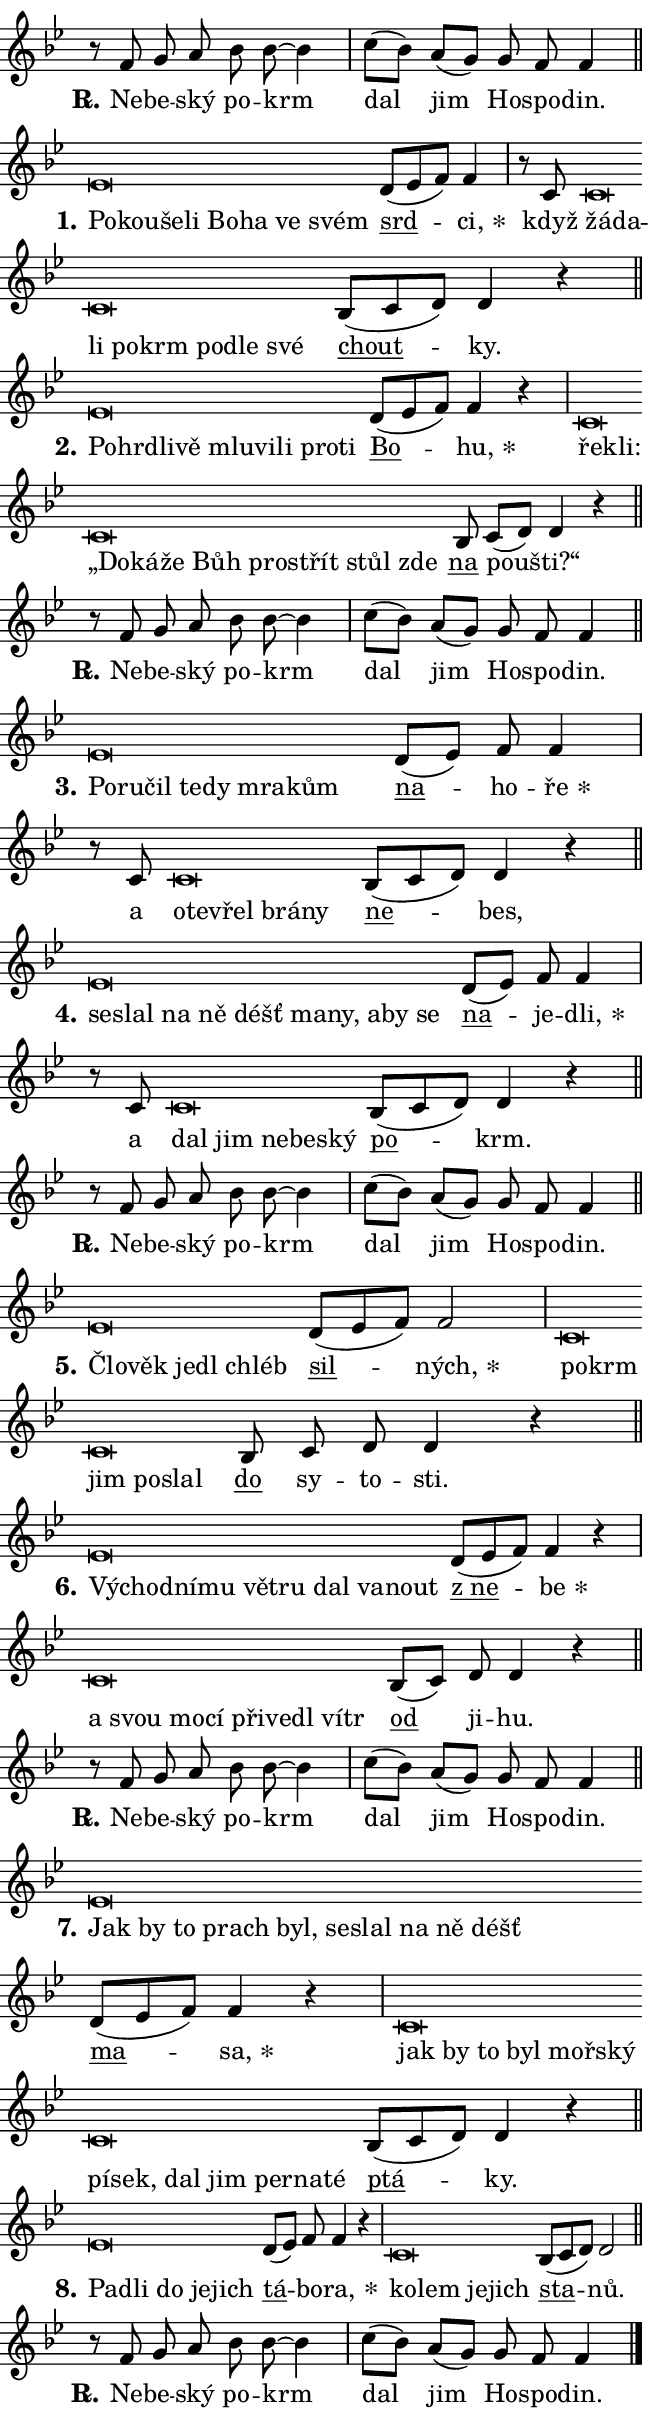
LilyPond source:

\version "2.24.0"
\header { tagline = "" }
\paper {
  indent = 0\cm
  top-margin = 0\cm
  right-margin = 0.13\cm % to fit lyric hyphens
  bottom-margin = 0\cm
  left-margin = 0\cm
  paper-width = 11\cm
  page-breaking = #ly:one-page-breaking
  system-system-spacing.basic-distance = #11
  score-system-spacing.basic-distance = #11
  ragged-last = ##f
}


%% Author: Thomas Morley
%% https://lists.gnu.org/archive/html/lilypond-user/2020-05/msg00002.html
#(define (line-position grob)
"Returns position of @var[grob} in current system:
   @code{'start}, if at first time-step
   @code{'end}, if at last time-step
   @code{'middle} otherwise
"
  (let* ((col (ly:item-get-column grob))
         (ln (ly:grob-object col 'left-neighbor))
         (rn (ly:grob-object col 'right-neighbor))
         (col-to-check-left (if (ly:grob? ln) ln col))
         (col-to-check-right (if (ly:grob? rn) rn col))
         (break-dir-left
           (and
             (ly:grob-property col-to-check-left 'non-musical #f)
             (ly:item-break-dir col-to-check-left)))
         (break-dir-right
           (and
             (ly:grob-property col-to-check-right 'non-musical #f)
             (ly:item-break-dir col-to-check-right))))
        (cond ((eqv? 1 break-dir-left) 'start)
              ((eqv? -1 break-dir-right) 'end)
              (else 'middle))))

#(define (tranparent-at-line-position vctor)
  (lambda (grob)
  "Relying on @code{line-position} select the relevant enry from @var{vctor}.
Used to determine transparency,"
    (case (line-position grob)
      ((end) (not (vector-ref vctor 0)))
      ((middle) (not (vector-ref vctor 1)))
      ((start) (not (vector-ref vctor 2))))))

noteHeadBreakVisibility =
#(define-music-function (break-visibility)(vector?)
"Makes @code{NoteHead}s transparent relying on @var{break-visibility}"
#{
  \override NoteHead.transparent =
    #(tranparent-at-line-position break-visibility)
#})

#(define delete-ledgers-for-transparent-note-heads
  (lambda (grob)
    "Reads whether a @code{NoteHead} is transparent.
If so this @code{NoteHead} is removed from @code{'note-heads} from
@var{grob}, which is supposed to be @code{LedgerLineSpanner}.
As a result ledgers are not printed for this @code{NoteHead}"
    (let* ((nhds-array (ly:grob-object grob 'note-heads))
           (nhds-list
             (if (ly:grob-array? nhds-array)
                 (ly:grob-array->list nhds-array)
                 '()))
           ;; Relies on the transparent-property being done before
           ;; Staff.LedgerLineSpanner.after-line-breaking is executed.
           ;; This is fragile ...
           (to-keep
             (remove
               (lambda (nhd)
                 (ly:grob-property nhd 'transparent #f))
               nhds-list)))
      ;; TODO find a better method to iterate over grob-arrays, similiar
      ;; to filter/remove etc for lists
      ;; For now rebuilt from scratch
      (set! (ly:grob-object grob 'note-heads)  '())
      (for-each
        (lambda (nhd)
          (ly:pointer-group-interface::add-grob grob 'note-heads nhd))
        to-keep))))

squashNotes = {
  \override NoteHead.X-extent = #'(-0.2 . 0.2)
  \override NoteHead.Y-extent = #'(-0.75 . 0)
  \override NoteHead.stencil =
    #(lambda (grob)
       (let ((pos (ly:grob-property grob 'staff-position)))
         (begin
           (if (< pos -7) (display "ERROR: Lower brevis then expected\n") (display ""))
           (if (<= pos -6) ly:text-interface::print ly:note-head::print))))
}
unSquashNotes = {
  \revert NoteHead.X-extent
  \revert NoteHead.Y-extent
  \revert NoteHead.stencil
}

hideNotes = \noteHeadBreakVisibility #begin-of-line-visible
unHideNotes = \noteHeadBreakVisibility #all-visible

% work-around for resetting accidentals
% https://lilypond.org/doc/v2.23/Documentation/notation/displaying-rhythms#unmetered-music
cadenzaMeasure = {
  \cadenzaOff
  \partial 1024 s1024
  \cadenzaOn
}

#(define-markup-command (accent layout props text) (markup?)
  "Underline accented syllable"
  (interpret-markup layout props
    #{\markup \override #'(offset . 4.3) \underline { #text }#}))

responsum = \markup \concat {
  "R" \hspace #-1.05 \path #0.1 #'((moveto 0 0.07) (lineto 0.9 0.8)) \hspace #0.05 "."
}

spaceSize = #0.6828661417322834 % exact space size for TeX Gyre Schola

\layout {
  \context {
    \Staff
    \remove "Time_signature_engraver"
    \override LedgerLineSpanner.after-line-breaking = #delete-ledgers-for-transparent-note-heads
  }
  \context {
    \Lyrics {
      \override LyricSpace.minimum-distance = \spaceSize
      \override LyricText.font-name = #"TeX Gyre Schola"
      \override LyricText.font-size = 1
      \override StanzaNumber.font-name = #"TeX Gyre Schola Bold"
      \override StanzaNumber.font-size = 1
    }
  }
  \context {
    \Score 
    \override NoteHead.text =
      #(lambda (grob) 
        (let ((pos (ly:grob-property grob 'staff-position)))
          #{\markup {
            \combine
              \halign #-0.55 \raise #(if (= pos -6) 0 0.5) \override #'(thickness . 2) \draw-line #'(3.2 . 0)
              \musicglyph "noteheads.sM1"
          }#}))
  }
}

% magnetic-lyrics.ily
%
%   written by
%     Jean Abou Samra <jean@abou-samra.fr>
%     Werner Lemberg <wl@gnu.org>
%
%   adapted by
%     Jiri Hon <jiri.hon@gmail.com>
%
% Version 2022-Apr-15

% https://www.mail-archive.com/lilypond-user@gnu.org/msg149350.html

#(define (Left_hyphen_pointer_engraver context)
   "Collect syllable-hyphen-syllable occurrences in lyrics and store
them in properties.  This engraver only looks to the left.  For
example, if the lyrics input is @code{foo -- bar}, it does the
following.

@itemize @bullet
@item
Set the @code{text} property of the @code{LyricHyphen} grob between
@q{foo} and @q{bar} to @code{foo}.

@item
Set the @code{left-hyphen} property of the @code{LyricText} grob with
text @q{foo} to the @code{LyricHyphen} grob between @q{foo} and
@q{bar}.
@end itemize

Use this auxiliary engraver in combination with the
@code{lyric-@/text::@/apply-@/magnetic-@/offset!} hook."
   (let ((hyphen #f)
         (text #f))
     (make-engraver
      (acknowledgers
       ((lyric-syllable-interface engraver grob source-engraver)
        (set! text grob)))
      (end-acknowledgers
       ((lyric-hyphen-interface engraver grob source-engraver)
        ;(when (not (grob::has-interface grob 'lyric-space-interface))
          (set! hyphen grob)));)
      ((stop-translation-timestep engraver)
       (when (and text hyphen)
         (ly:grob-set-object! text 'left-hyphen hyphen))
       (set! text #f)
       (set! hyphen #f)))))

#(define (lyric-text::apply-magnetic-offset! grob)
   "If the space between two syllables is less than the value in
property @code{LyricText@/.details@/.squash-threshold}, move the right
syllable to the left so that it gets concatenated with the left
syllable.

Use this function as a hook for
@code{LyricText@/.after-@/line-@/breaking} if the
@code{Left_@/hyphen_@/pointer_@/engraver} is active."
   (let ((hyphen (ly:grob-object grob 'left-hyphen #f)))
     (when hyphen
       (let ((left-text (ly:spanner-bound hyphen LEFT)))
         (when (grob::has-interface left-text 'lyric-syllable-interface)
           (let* ((common (ly:grob-common-refpoint grob left-text X))
                  (this-x-ext (ly:grob-extent grob common X))
                  (left-x-ext
                   (begin
                     ;; Trigger magnetism for left-text.
                     (ly:grob-property left-text 'after-line-breaking)
                     (ly:grob-extent left-text common X)))
                  ;; `delta` is the gap width between two syllables.
                  (delta (- (interval-start this-x-ext)
                            (interval-end left-x-ext)))
                  (details (ly:grob-property grob 'details))
                  (threshold (assoc-get 'squash-threshold details 0.2)))
             (when (< delta threshold)
               (let* (;; We have to manipulate the input text so that
                      ;; ligatures crossing syllable boundaries are not
                      ;; disabled.  For languages based on the Latin
                      ;; script this is essentially a beautification.
                      ;; However, for non-Western scripts it can be a
                      ;; necessity.
                      (lt (ly:grob-property left-text 'text))
                      (rt (ly:grob-property grob 'text))
                      (is-space (grob::has-interface hyphen 'lyric-space-interface))
                      (space (if is-space " " ""))
                      (extra-delta (if is-space spaceSize 0))
                      ;; Append new syllable.
                      (ltrt-space (if (and (string? lt) (string? rt))
                                (string-append lt space rt)
                                (make-concat-markup (list lt space rt))))
                      ;; Right-align `ltrt` to the right side.
                      (ltrt-space-markup (grob-interpret-markup
                               grob
                               (make-translate-markup
                                (cons (interval-length this-x-ext) 0)
                                (make-right-align-markup ltrt-space)))))
                 (begin
                   ;; Don't print `left-text`.
                   (ly:grob-set-property! left-text 'stencil #f)
                   ;; Set text and stencil (which holds all collected
                   ;; syllables so far) and shift it to the left.
                   (ly:grob-set-property! grob 'text ltrt-space)
                   (ly:grob-set-property! grob 'stencil ltrt-space-markup)
                   (ly:grob-translate-axis! grob (- (- delta extra-delta)) X))))))))))


#(define (lyric-hyphen::displace-bounds-first grob)
   ;; Make very sure this callback isn't triggered too early.
   (let ((left (ly:spanner-bound grob LEFT))
         (right (ly:spanner-bound grob RIGHT)))
     (ly:grob-property left 'after-line-breaking)
     (ly:grob-property right 'after-line-breaking)
     (ly:lyric-hyphen::print grob)))

squashThreshold = #0.4

\layout {
  \context {
    \Lyrics
    \consists #Left_hyphen_pointer_engraver
    \override LyricText.after-line-breaking =
      #lyric-text::apply-magnetic-offset!
    \override LyricHyphen.stencil = #lyric-hyphen::displace-bounds-first
    \override LyricText.details.squash-threshold = \squashThreshold
    \override LyricHyphen.minimum-distance = 0
    \override LyricHyphen.minimum-length = \squashThreshold
  }
}

squashText = \override LyricText.details.squash-threshold = 9999
unSquashText = \override LyricText.details.squash-threshold = \squashThreshold

leftText = \override LyricText.self-alignment-X = #LEFT
unLeftText = \revert LyricText.self-alignment-X

starOffset = #(lambda (grob) 
                (let ((x_offset (ly:self-alignment-interface::aligned-on-x-parent grob)))
                  (if (= x_offset 0) 0 (+ x_offset 1.2))))

star = #(define-music-function (syllable)(string?)
"Append star separator at the end of a syllable"
#{
  \once \override LyricText.X-offset = #starOffset
  \lyricmode { \markup {
    #syllable
    \override #'((font-name . "TeX Gyre Schola Bold")) \hspace #0.2 \lower #0.65 \larger "*"
  } }
#})

starAccent = #(define-music-function (syllable)(string?)
"Append star separator at the end of a syllable and make accent"
#{
  \once \override LyricText.X-offset = #starOffset
  \lyricmode { \markup {
    \accent #syllable
    \override #'((font-name . "TeX Gyre Schola Bold")) \hspace #0.2 \lower #0.65 \larger "*"
  } }
#})

breath = #(define-music-function (syllable)(string?)
"Append breathing indicator at the end of a syllable"
#{
  \lyricmode { \markup { #syllable "+" } }
#})

optionalBreath = #(define-music-function (syllable)(string?)
"Append optional breathing indicator at the end of a syllable"
#{
  \lyricmode { \markup { #syllable "(+)" } }
#})


\score {
    <<
        \new Voice = "melody" { \cadenzaOn \key bes \major \relative { r8 f' g a bes bes~ bes4 \cadenzaMeasure \bar "|" c8[( bes)] a[( g)] g f f4 \cadenzaMeasure \bar "||" \break } }
        \new Lyrics \lyricsto "melody" { \lyricmode { \set stanza = \responsum
Ne -- be -- ský po -- krm dal jim Ho -- spo -- din. } }
    >>
    \layout {}
}

\score {
    <<
        \new Voice = "melody" { \cadenzaOn \key bes \major \relative { \squashNotes es'\breve*1/16 \hideNotes \breve*1/16 \bar "" \breve*1/16 \bar "" \breve*1/16 \bar "" \breve*1/16 \bar "" \breve*1/16 \bar "" \breve*1/16 \breve*1/16 \bar "" \unHideNotes \unSquashNotes \bar "" d8[( es f)] f4 \cadenzaMeasure \bar "|" r8 c8 \squashNotes c\breve*1/16 \hideNotes \breve*1/16 \bar "" \breve*1/16 \bar "" \breve*1/16 \bar "" \breve*1/16 \bar "" \breve*1/16 \bar "" \breve*1/16 \breve*1/16 \bar "" \unHideNotes \unSquashNotes \bar "" bes8[( c d)] d4 r \cadenzaMeasure \bar "||" \break } }
        \new Lyrics \lyricsto "melody" { \lyricmode { \set stanza = "1."
\leftText Po -- \squashText kou -- še -- li Bo -- ha ve svém \unLeftText \unSquashText \markup \accent srd -- \star ci, když \leftText žá -- \squashText da -- li po -- krm po -- dle své \unLeftText \unSquashText \markup \accent chout -- ky. } }
    >>
    \layout {}
}

\score {
    <<
        \new Voice = "melody" { \cadenzaOn \key bes \major \relative { \squashNotes es'\breve*1/16 \hideNotes \breve*1/16 \bar "" \breve*1/16 \bar "" \breve*1/16 \bar "" \breve*1/16 \bar "" \breve*1/16 \bar "" \breve*1/16 \bar "" \breve*1/16 \breve*1/16 \bar "" \unHideNotes \unSquashNotes \bar "" d8[( es f)] f4 r \cadenzaMeasure \bar "|" \squashNotes c\breve*1/16 \hideNotes \breve*1/16 \bar "" \breve*1/16 \bar "" \breve*1/16 \bar "" \breve*1/16 \bar "" \breve*1/16 \bar "" \breve*1/16 \bar "" \breve*1/16 \bar "" \breve*1/16 \breve*1/16 \bar "" \unHideNotes \unSquashNotes \bar "" bes8 c[( d)] d4 r \cadenzaMeasure \bar "||" \break } }
        \new Lyrics \lyricsto "melody" { \lyricmode { \set stanza = "2."
\leftText Po -- \squashText hr -- dli -- vě mlu -- vi -- li pro -- ti \unLeftText \unSquashText \markup \accent Bo -- \star hu, \leftText ře -- \squashText kli: „Do -- ká -- že Bůh pro -- střít stůl zde \unLeftText \unSquashText \markup \accent na pou -- šti?“ } }
    >>
    \layout {}
}

\score {
    <<
        \new Voice = "melody" { \cadenzaOn \key bes \major \relative { r8 f' g a bes bes~ bes4 \cadenzaMeasure \bar "|" c8[( bes)] a[( g)] g f f4 \cadenzaMeasure \bar "||" \break } }
        \new Lyrics \lyricsto "melody" { \lyricmode { \set stanza = \responsum
Ne -- be -- ský po -- krm dal jim Ho -- spo -- din. } }
    >>
    \layout {}
}

\score {
    <<
        \new Voice = "melody" { \cadenzaOn \key bes \major \relative { \squashNotes es'\breve*1/16 \hideNotes \breve*1/16 \bar "" \breve*1/16 \bar "" \breve*1/16 \bar "" \breve*1/16 \bar "" \breve*1/16 \breve*1/16 \bar "" \unHideNotes \unSquashNotes \bar "" d8[( es)] f f4 \cadenzaMeasure \bar "|" r8 c8 \squashNotes c\breve*1/16 \hideNotes \breve*1/16 \bar "" \breve*1/16 \bar "" \breve*1/16 \breve*1/16 \bar "" \unHideNotes \unSquashNotes \bar "" bes8[( c d)] d4 r \cadenzaMeasure \bar "||" \break } }
        \new Lyrics \lyricsto "melody" { \lyricmode { \set stanza = "3."
\leftText Po -- \squashText ru -- čil te -- dy mra -- kům \unLeftText \unSquashText \markup \accent na -- ho -- \star ře a \leftText o -- \squashText te -- vřel brá -- ny \unLeftText \unSquashText \markup \accent ne -- bes, } }
    >>
    \layout {}
}

\score {
    <<
        \new Voice = "melody" { \cadenzaOn \key bes \major \relative { \squashNotes es'\breve*1/16 \hideNotes \breve*1/16 \bar "" \breve*1/16 \bar "" \breve*1/16 \bar "" \breve*1/16 \bar "" \breve*1/16 \bar "" \breve*1/16 \bar "" \breve*1/16 \bar "" \breve*1/16 \breve*1/16 \bar "" \unHideNotes \unSquashNotes \bar "" d8[( es)] f f4 \cadenzaMeasure \bar "|" r8 c8 \squashNotes c\breve*1/16 \hideNotes \breve*1/16 \bar "" \breve*1/16 \bar "" \breve*1/16 \breve*1/16 \bar "" \unHideNotes \unSquashNotes \bar "" bes8[( c d)] d4 r \cadenzaMeasure \bar "||" \break } }
        \new Lyrics \lyricsto "melody" { \lyricmode { \set stanza = "4."
\leftText se -- \squashText slal na ně déšť ma -- ny, a -- by se \unLeftText \unSquashText \markup \accent na -- je -- \star dli, a \leftText dal \squashText jim ne -- be -- ský \unLeftText \unSquashText \markup \accent po -- krm. } }
    >>
    \layout {}
}

\score {
    <<
        \new Voice = "melody" { \cadenzaOn \key bes \major \relative { r8 f' g a bes bes~ bes4 \cadenzaMeasure \bar "|" c8[( bes)] a[( g)] g f f4 \cadenzaMeasure \bar "||" \break } }
        \new Lyrics \lyricsto "melody" { \lyricmode { \set stanza = \responsum
Ne -- be -- ský po -- krm dal jim Ho -- spo -- din. } }
    >>
    \layout {}
}

\score {
    <<
        \new Voice = "melody" { \cadenzaOn \key bes \major \relative { \squashNotes es'\breve*1/16 \hideNotes \breve*1/16 \bar "" \breve*1/16 \bar "" \breve*1/16 \breve*1/16 \bar "" \unHideNotes \unSquashNotes \bar "" d8[( es f)] f2 \cadenzaMeasure \bar "|" \squashNotes c\breve*1/16 \hideNotes \breve*1/16 \bar "" \breve*1/16 \bar "" \breve*1/16 \breve*1/16 \bar "" \unHideNotes \unSquashNotes \bar "" bes8 c d d4 r \cadenzaMeasure \bar "||" \break } }
        \new Lyrics \lyricsto "melody" { \lyricmode { \set stanza = "5."
\leftText Člo -- \squashText věk je -- dl chléb \unLeftText \unSquashText \markup \accent sil -- \star ných, \leftText po -- \squashText krm jim po -- slal \unLeftText \unSquashText \markup \accent do sy -- to -- sti. } }
    >>
    \layout {}
}

\score {
    <<
        \new Voice = "melody" { \cadenzaOn \key bes \major \relative { \squashNotes es'\breve*1/16 \hideNotes \breve*1/16 \bar "" \breve*1/16 \bar "" \breve*1/16 \bar "" \breve*1/16 \bar "" \breve*1/16 \bar "" \breve*1/16 \bar "" \breve*1/16 \breve*1/16 \bar "" \unHideNotes \unSquashNotes \bar "" d8[( es f)] f4 r \cadenzaMeasure \bar "|" \squashNotes c\breve*1/16 \hideNotes \breve*1/16 \bar "" \breve*1/16 \bar "" \breve*1/16 \bar "" \breve*1/16 \bar "" \breve*1/16 \bar "" \breve*1/16 \bar "" \breve*1/16 \breve*1/16 \bar "" \unHideNotes \unSquashNotes \bar "" bes8[( c)] d d4 r \cadenzaMeasure \bar "||" \break } }
        \new Lyrics \lyricsto "melody" { \lyricmode { \set stanza = "6."
\leftText Vý -- \squashText chod -- ní -- mu vě -- tru dal va -- nout \unLeftText \unSquashText \markup \accent "z ne" -- \star be \leftText a \squashText svou mo -- cí při -- ve -- dl ví -- tr \unLeftText \unSquashText \markup \accent od ji -- hu. } }
    >>
    \layout {}
}

\score {
    <<
        \new Voice = "melody" { \cadenzaOn \key bes \major \relative { r8 f' g a bes bes~ bes4 \cadenzaMeasure \bar "|" c8[( bes)] a[( g)] g f f4 \cadenzaMeasure \bar "||" \break } }
        \new Lyrics \lyricsto "melody" { \lyricmode { \set stanza = \responsum
Ne -- be -- ský po -- krm dal jim Ho -- spo -- din. } }
    >>
    \layout {}
}

\score {
    <<
        \new Voice = "melody" { \cadenzaOn \key bes \major \relative { \squashNotes es'\breve*1/16 \hideNotes \breve*1/16 \bar "" \breve*1/16 \bar "" \breve*1/16 \bar "" \breve*1/16 \bar "" \breve*1/16 \bar "" \breve*1/16 \bar "" \breve*1/16 \bar "" \breve*1/16 \breve*1/16 \bar "" \unHideNotes \unSquashNotes \bar "" d8[( es f)] f4 r \cadenzaMeasure \bar "|" \squashNotes c\breve*1/16 \hideNotes \breve*1/16 \bar "" \breve*1/16 \bar "" \breve*1/16 \bar "" \breve*1/16 \bar "" \breve*1/16 \bar "" \breve*1/16 \bar "" \breve*1/16 \bar "" \breve*1/16 \bar "" \breve*1/16 \bar "" \breve*1/16 \bar "" \breve*1/16 \breve*1/16 \bar "" \unHideNotes \unSquashNotes \bar "" bes8[( c d)] d4 r \cadenzaMeasure \bar "||" \break } }
        \new Lyrics \lyricsto "melody" { \lyricmode { \set stanza = "7."
\leftText Jak \squashText by to prach byl, se -- slal na ně déšť \unLeftText \unSquashText \markup \accent ma -- \star sa, \leftText jak \squashText by to byl moř -- ský pí -- sek, dal jim per -- na -- té \unLeftText \unSquashText \markup \accent ptá -- ky. } }
    >>
    \layout {}
}

\score {
    <<
        \new Voice = "melody" { \cadenzaOn \key bes \major \relative { \squashNotes es'\breve*1/16 \hideNotes \breve*1/16 \bar "" \breve*1/16 \bar "" \breve*1/16 \breve*1/16 \bar "" \unHideNotes \unSquashNotes \bar "" d8[( es)] f f4 r \cadenzaMeasure \bar "|" \squashNotes c\breve*1/16 \hideNotes \breve*1/16 \bar "" \breve*1/16 \breve*1/16 \bar "" \unHideNotes \unSquashNotes \bar "" bes8[( c d)] d2 \cadenzaMeasure \bar "||" \break } }
        \new Lyrics \lyricsto "melody" { \lyricmode { \set stanza = "8."
\leftText Pa -- \squashText dli do je -- jich \unLeftText \unSquashText \markup \accent tá -- bo -- \star ra, \leftText ko -- \squashText lem je -- jich \unLeftText \unSquashText \markup \accent sta -- nů. } }
    >>
    \layout {}
}

\score {
    <<
        \new Voice = "melody" { \cadenzaOn \key bes \major \relative { r8 f' g a bes bes~ bes4 \cadenzaMeasure \bar "|" c8[( bes)] a[( g)] g f f4 \cadenzaMeasure \bar "||" \break } \bar "|." }
        \new Lyrics \lyricsto "melody" { \lyricmode { \set stanza = \responsum
Ne -- be -- ský po -- krm dal jim Ho -- spo -- din. } }
    >>
    \layout {}
}
